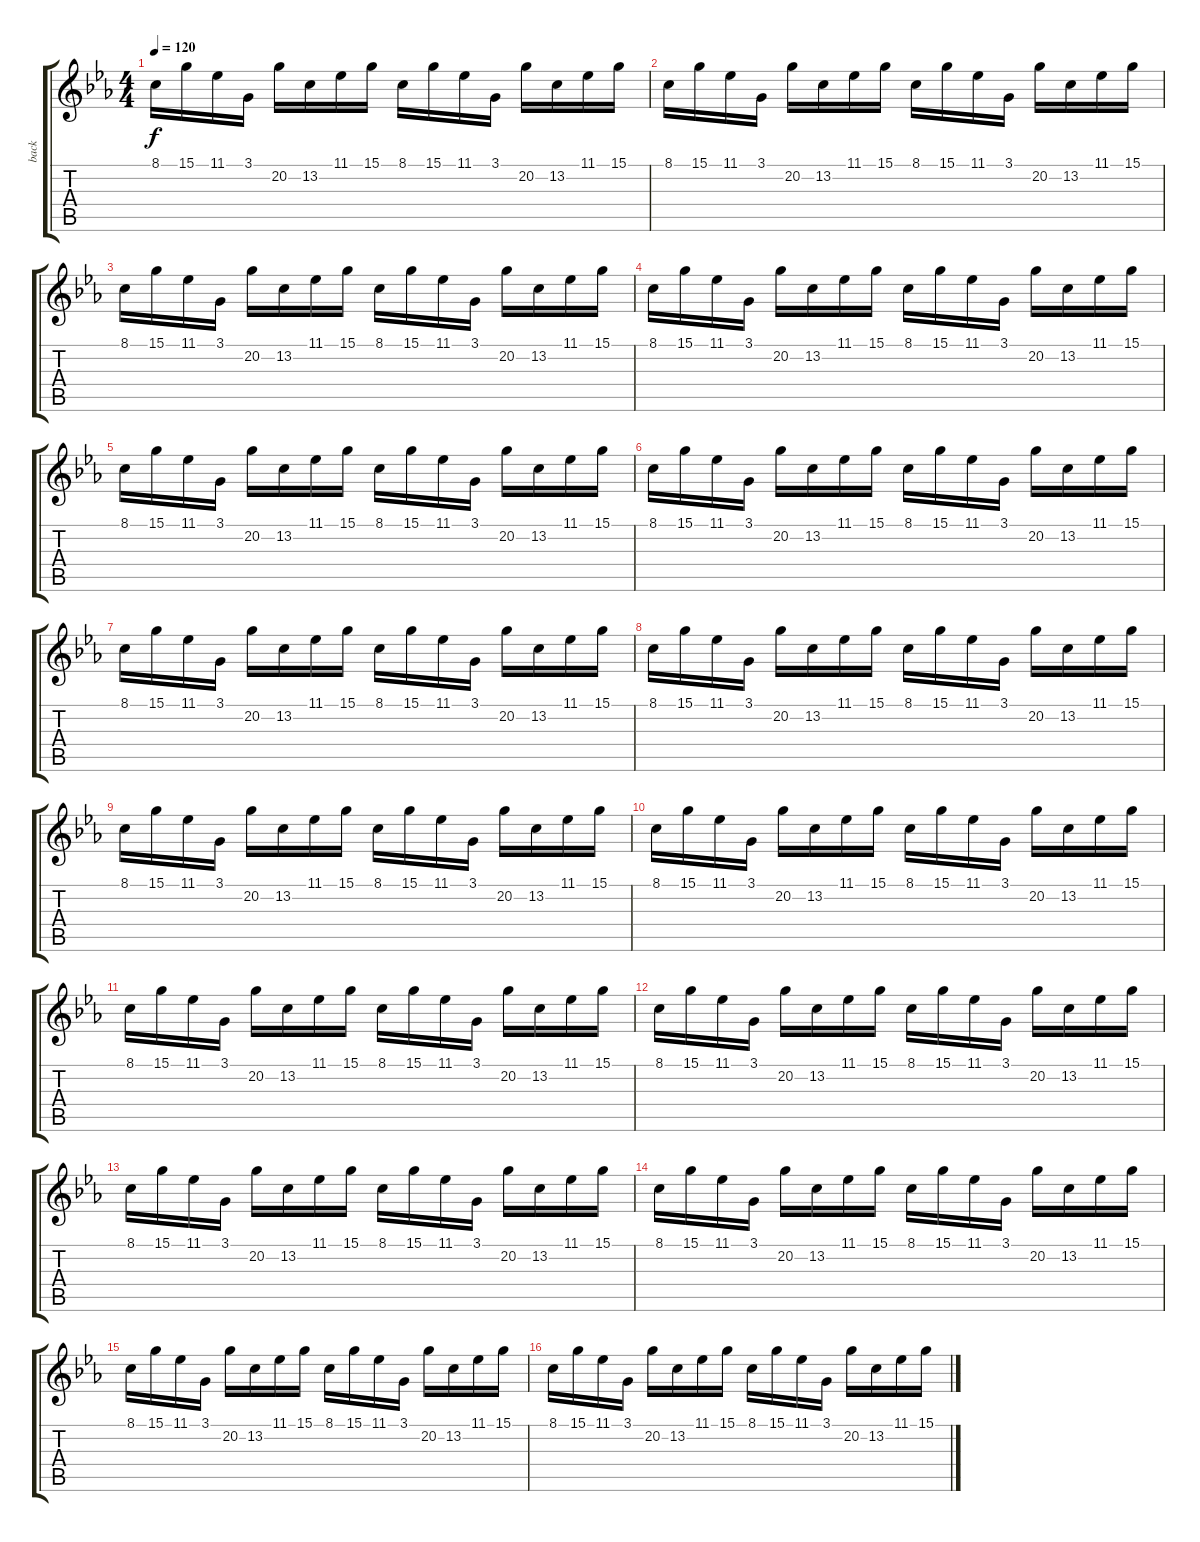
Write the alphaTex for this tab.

\track ("back" "back") {instrument lead1square}
\staff {score tabs}
\tuning (E4 B3 G3 D3 A2 E2) {hide}
\ts (4 4)
\tempo 120
\clef g2
\ks cminor
8.1.16{dy f} 15.1.16 11.1.16 3.1.16 20.2.16 13.2.16 11.1.16 15.1.16 8.1.16 15.1.16 11.1.16 3.1.16 20.2.16 13.2.16 11.1.16 15.1.16 |
8.1.16 15.1.16 11.1.16 3.1.16 20.2.16 13.2.16 11.1.16 15.1.16 8.1.16 15.1.16 11.1.16 3.1.16 20.2.16 13.2.16 11.1.16 15.1.16 |
8.1.16 15.1.16 11.1.16 3.1.16 20.2.16 13.2.16 11.1.16 15.1.16 8.1.16 15.1.16 11.1.16 3.1.16 20.2.16 13.2.16 11.1.16 15.1.16 |
8.1.16 15.1.16 11.1.16 3.1.16 20.2.16 13.2.16 11.1.16 15.1.16 8.1.16 15.1.16 11.1.16 3.1.16 20.2.16 13.2.16 11.1.16 15.1.16 |
8.1.16 15.1.16 11.1.16 3.1.16 20.2.16 13.2.16 11.1.16 15.1.16 8.1.16 15.1.16 11.1.16 3.1.16 20.2.16 13.2.16 11.1.16 15.1.16 |
8.1.16 15.1.16 11.1.16 3.1.16 20.2.16 13.2.16 11.1.16 15.1.16 8.1.16 15.1.16 11.1.16 3.1.16 20.2.16 13.2.16 11.1.16 15.1.16 |
8.1.16 15.1.16 11.1.16 3.1.16 20.2.16 13.2.16 11.1.16 15.1.16 8.1.16 15.1.16 11.1.16 3.1.16 20.2.16 13.2.16 11.1.16 15.1.16 |
8.1.16 15.1.16 11.1.16 3.1.16 20.2.16 13.2.16 11.1.16 15.1.16 8.1.16 15.1.16 11.1.16 3.1.16 20.2.16 13.2.16 11.1.16 15.1.16 |
8.1.16 15.1.16 11.1.16 3.1.16 20.2.16 13.2.16 11.1.16 15.1.16 8.1.16 15.1.16 11.1.16 3.1.16 20.2.16 13.2.16 11.1.16 15.1.16 |
8.1.16 15.1.16 11.1.16 3.1.16 20.2.16 13.2.16 11.1.16 15.1.16 8.1.16 15.1.16 11.1.16 3.1.16 20.2.16 13.2.16 11.1.16 15.1.16 |
8.1.16 15.1.16 11.1.16 3.1.16 20.2.16 13.2.16 11.1.16 15.1.16 8.1.16 15.1.16 11.1.16 3.1.16 20.2.16 13.2.16 11.1.16 15.1.16 |
8.1.16 15.1.16 11.1.16 3.1.16 20.2.16 13.2.16 11.1.16 15.1.16 8.1.16 15.1.16 11.1.16 3.1.16 20.2.16 13.2.16 11.1.16 15.1.16 |
8.1.16 15.1.16 11.1.16 3.1.16 20.2.16 13.2.16 11.1.16 15.1.16 8.1.16 15.1.16 11.1.16 3.1.16 20.2.16 13.2.16 11.1.16 15.1.16 |
8.1.16 15.1.16 11.1.16 3.1.16 20.2.16 13.2.16 11.1.16 15.1.16 8.1.16 15.1.16 11.1.16 3.1.16 20.2.16 13.2.16 11.1.16 15.1.16 |
8.1.16 15.1.16 11.1.16 3.1.16 20.2.16 13.2.16 11.1.16 15.1.16 8.1.16 15.1.16 11.1.16 3.1.16 20.2.16 13.2.16 11.1.16 15.1.16 |
8.1.16 15.1.16 11.1.16 3.1.16 20.2.16 13.2.16 11.1.16 15.1.16 8.1.16 15.1.16 11.1.16 3.1.16 20.2.16 13.2.16 11.1.16 15.1.16
